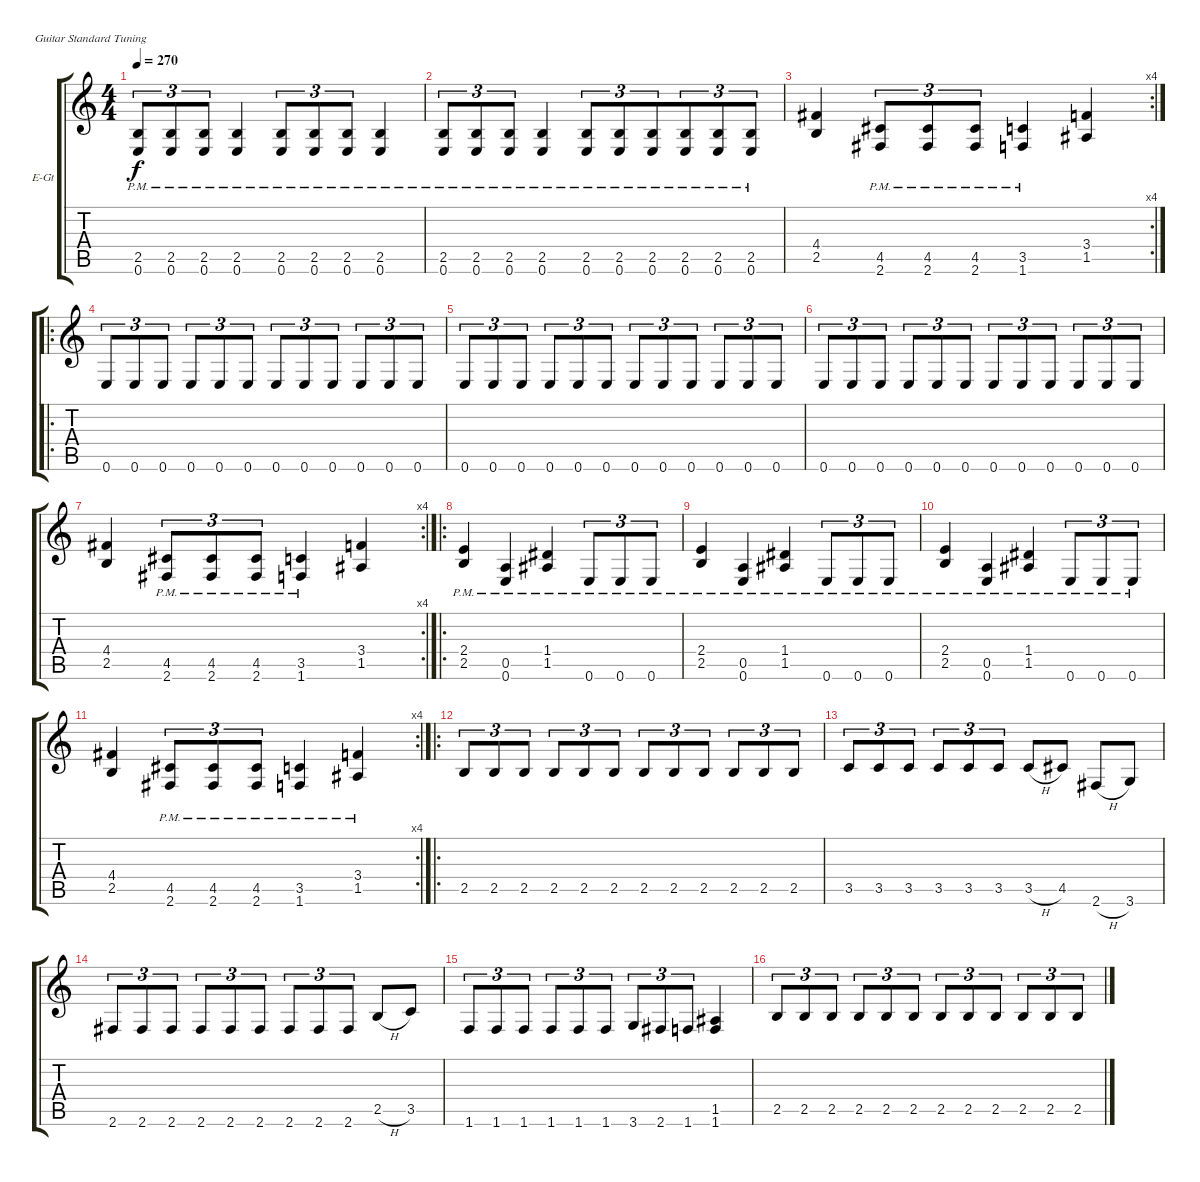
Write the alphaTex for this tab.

\defaultSystemsLayout 4
\bracketExtendMode groupsimilarinstruments
\firstSystemTrackNameOrientation horizontal
\otherSystemsTrackNameOrientation horizontal
\track ("Electric Guitar" "E-Gt") {instrument distortionguitar}
\staff {score tabs}
\tuning (E4 B3 G3 D3 A2 E2)
\ts (4 4)
\tempo 270
\clef g2
\scale
1.03909
\ks c
(0.6{pm} 2.5{pm}).8{tu (3 2) dy f} (0.6{pm} 2.5{pm}).8{tu (3 2)} (0.6{pm} 2.5{pm}).8{tu (3 2) beam merge} (0.6{pm} 2.5{pm}).4 (0.6{pm} 2.5{pm}).8{tu (3 2)} (0.6{pm} 2.5{pm}).8{tu (3 2)} (0.6{pm} 2.5{pm}).8{tu (3 2) beam merge} (0.6{pm} 2.5{pm}).4 |
\scale
0.960908 (0.6{pm} 2.5{pm}).8{tu (3 2)} (0.6{pm} 2.5{pm}).8{tu (3 2)} (0.6{pm} 2.5{pm}).8{tu (3 2) beam merge} (0.6{pm} 2.5{pm}).4 (0.6{pm} 2.5{pm}).8{tu (3 2)} (0.6{pm} 2.5{pm}).8{tu (3 2)} (0.6{pm} 2.5{pm}).8{tu (3 2) beam merge} (0.6{pm} 2.5{pm}).8{tu (3 2) beam merge} (0.6{pm} 2.5{pm}).8{tu (3 2)} (0.6{pm} 2.5{pm}).8{tu (3 2)} |
\rc 4
\scale
1.06936 (4.4 2.5).4 (2.6{pm} 4.5{pm}).8{tu (3 2)} (2.6{pm} 4.5{pm}).8{tu (3 2)} (2.6{pm} 4.5{pm}).8{tu (3 2)} (1.6{pm} 3.5{pm}).4 (1.5 3.4).4 |
\ro
\scale
0.930643 0.6.8{tu (3 2)} 0.6.8{tu (3 2)} 0.6.8{tu (3 2)} 0.6.8{tu (3 2)} 0.6.8{tu (3 2)} 0.6.8{tu (3 2)} 0.6.8{tu (3 2)} 0.6.8{tu (3 2)} 0.6.8{tu (3 2)} 0.6.8{tu (3 2)} 0.6.8{tu (3 2)} 0.6.8{tu (3 2)} |
\scale
1.03909 0.6.8{tu (3 2)} 0.6.8{tu (3 2)} 0.6.8{tu (3 2)} 0.6.8{tu (3 2)} 0.6.8{tu (3 2)} 0.6.8{tu (3 2)} 0.6.8{tu (3 2)} 0.6.8{tu (3 2)} 0.6.8{tu (3 2)} 0.6.8{tu (3 2)} 0.6.8{tu (3 2)} 0.6.8{tu (3 2)} |
\scale
0.960908 0.6.8{tu (3 2)} 0.6.8{tu (3 2)} 0.6.8{tu (3 2)} 0.6.8{tu (3 2)} 0.6.8{tu (3 2)} 0.6.8{tu (3 2)} 0.6.8{tu (3 2)} 0.6.8{tu (3 2)} 0.6.8{tu (3 2)} 0.6.8{tu (3 2)} 0.6.8{tu (3 2)} 0.6.8{tu (3 2)} |
\rc 4
\scale
1.03909 (4.4 2.5).4 (2.6{pm} 4.5{pm}).8{tu (3 2)} (2.6{pm} 4.5{pm}).8{tu (3 2)} (2.6{pm} 4.5{pm}).8{tu (3 2)} (1.6{pm} 3.5{pm}).4 (1.5 3.4).4 |
\ro
\scale
0.960908 (2.4{pm} 2.5{pm}).4 (0.6{pm} 0.5{pm}).4 (1.4{pm} 1.5{pm}).4 0.6{pm}.8{tu (3 2)} 0.6{pm}.8{tu (3 2)} 0.6{pm}.8{tu (3 2)} |
\scale
1.03909 (2.4{pm} 2.5{pm}).4 (0.6{pm} 0.5{pm}).4 (1.4{pm} 1.5{pm}).4 0.6{pm}.8{tu (3 2)} 0.6{pm}.8{tu (3 2)} 0.6{pm}.8{tu (3 2)} |
\scale
0.960908 (2.4{pm} 2.5{pm}).4 (0.6{pm} 0.5{pm}).4 (1.4{pm} 1.5{pm}).4 0.6{pm}.8{tu (3 2)} 0.6{pm}.8{tu (3 2)} 0.6{pm}.8{tu (3 2)} |
\rc 4
\scale
1.03909 (4.4 2.5).4 (2.6{pm} 4.5{pm}).8{tu (3 2)} (2.6{pm} 4.5{pm}).8{tu (3 2)} (2.6{pm} 4.5{pm}).8{tu (3 2)} (1.6{pm} 3.5{pm}).4 (1.5{pm} 3.4{pm}).4 |
\ro
\scale
1.06936 2.5.8{tu (3 2)} 2.5.8{tu (3 2)} 2.5.8{tu (3 2)} 2.5.8{tu (3 2)} 2.5.8{tu (3 2)} 2.5.8{tu (3 2)} 2.5.8{tu (3 2)} 2.5.8{tu (3 2)} 2.5.8{tu (3 2)} 2.5.8{tu (3 2)} 2.5.8{tu (3 2)} 2.5.8{tu (3 2)} |
\scale
0.930643 3.5.8{tu (3 2)} 3.5.8{tu (3 2)} 3.5.8{tu (3 2)} 3.5.8{tu (3 2)} 3.5.8{tu (3 2)} 3.5.8{tu (3 2)} 3.5{h}.8 4.5.8 2.6{h}.8 3.6.8 |
\scale
1.03909 2.6.8{tu (3 2)} 2.6.8{tu (3 2)} 2.6.8{tu (3 2)} 2.6.8{tu (3 2)} 2.6.8{tu (3 2)} 2.6.8{tu (3 2)} 2.6.8{tu (3 2)} 2.6.8{tu (3 2)} 2.6.8{tu (3 2)} 2.5{h}.8 3.5.8 |
\scale
0.960908 1.6.8{tu (3 2)} 1.6.8{tu (3 2)} 1.6.8{tu (3 2)} 1.6.8{tu (3 2)} 1.6.8{tu (3 2)} 1.6.8{tu (3 2)} 3.6.8{tu (3 2)} 2.6.8{tu (3 2)} 1.6.8{tu (3 2)} (1.6 1.5).4 |
2.5.8{tu (3 2)} 2.5.8{tu (3 2)} 2.5.8{tu (3 2)} 2.5.8{tu (3 2)} 2.5.8{tu (3 2)} 2.5.8{tu (3 2)} 2.5.8{tu (3 2)} 2.5.8{tu (3 2)} 2.5.8{tu (3 2)} 2.5.8{tu (3 2)} 2.5.8{tu (3 2)} 2.5.8{tu (3 2)}
